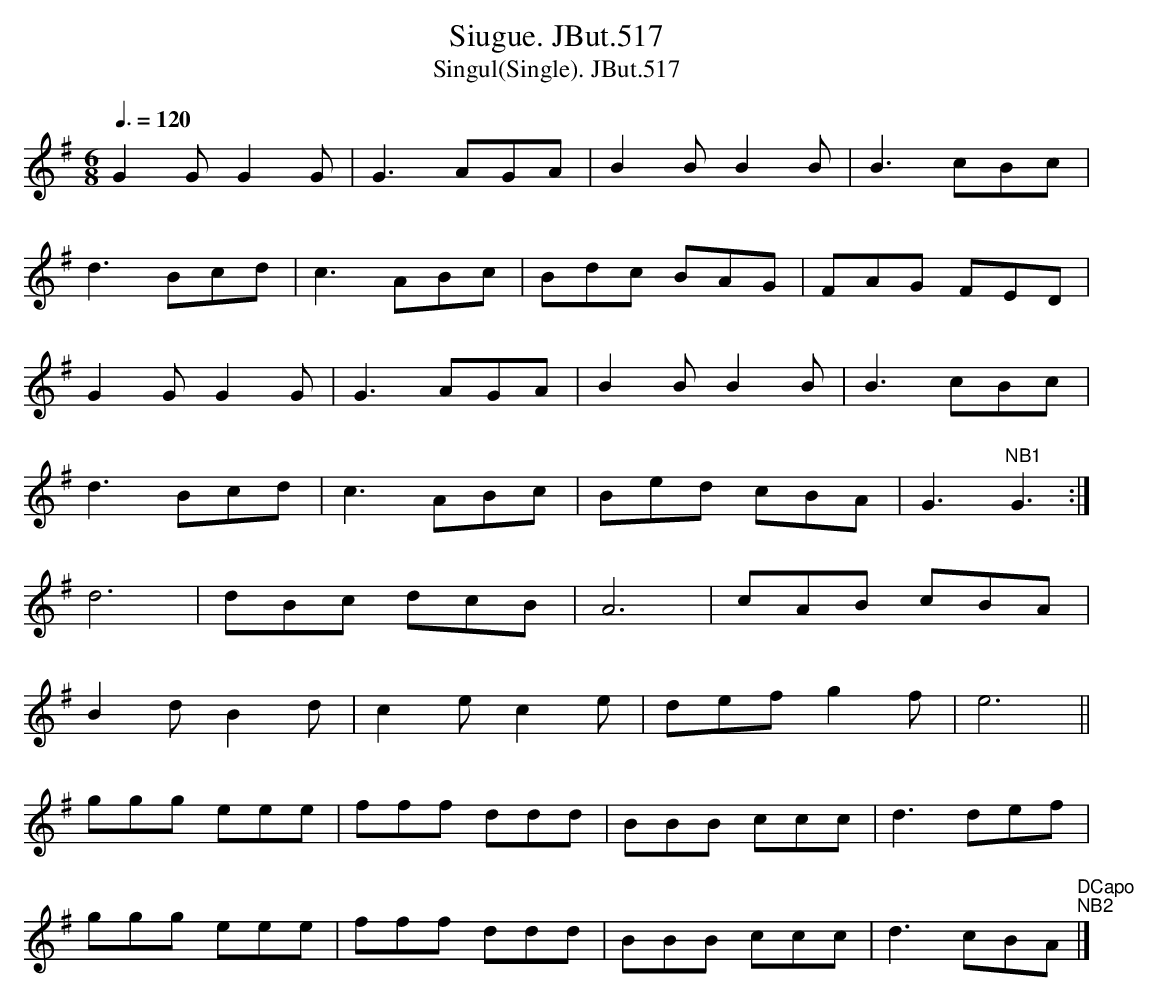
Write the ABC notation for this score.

X:1
T:Siugue. JBut.517
T:Singul(Single). JBut.517
M:6/8
L:1/8
Q:3/8=120
K:G
G2G G2G|G3 AGA|B2B B2B|B3 cBc|
d3 Bcd|c3 ABc|Bdc BAG|FAG FED|
G2G G2G|G3 AGA|B2B B2B|B3 cBc|
d3 Bcd|c3 ABc|Bed cBA|G3"^NB1"G3:|
d6|dBc dcB|A6|cAB cBA|
B2d B2d|c2e c2e|def g2f|e6||
ggg eee|fff ddd|BBB ccc|d3 def|
ggg eee|fff ddd|BBB ccc|d3 cBA "^DCapo" "^NB2"|]
